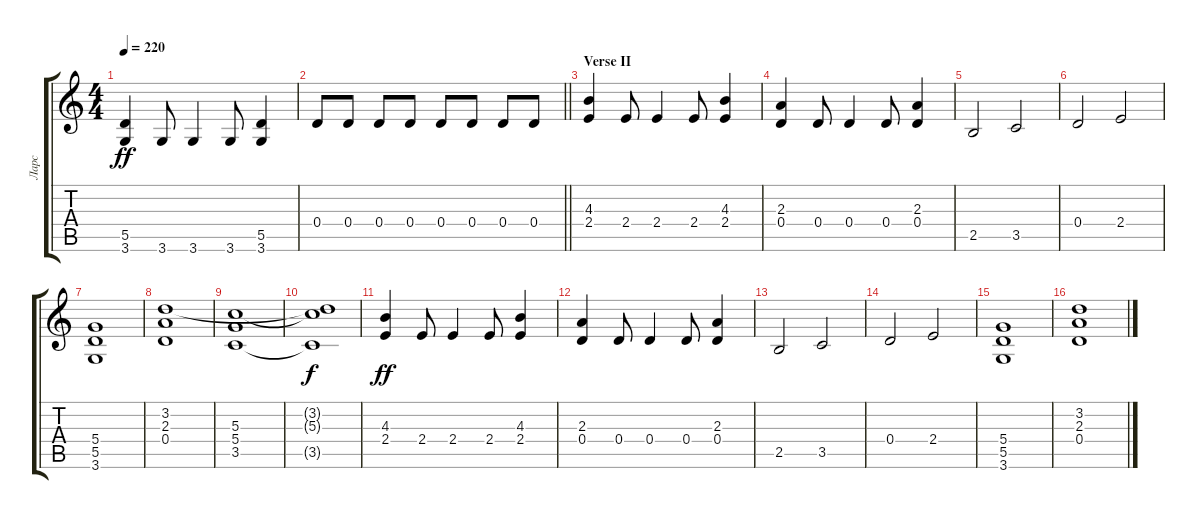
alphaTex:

\track ("Ларс" "Ларс") {instrument distortionguitar}
\staff {score tabs}
\tuning (E4 B3 G3 D3 A2 E2) {hide}
\ts (4 4)
\tempo 220
\clef g2
\ks c
(5.5 3.6).4{dy ff} 3.6.8 3.6.4 3.6.8 (5.5 3.6).4 |
\barLineRight lightlight
0.4.8 0.4.8 0.4.8 0.4.8 0.4.8 0.4.8 0.4.8 0.4.8 |
\section ("" "Verse II")
(4.3 2.4).4 2.4.8 2.4.4 2.4.8 (4.3 2.4).4 |
(2.3 0.4).4 0.4.8 0.4.4 0.4.8 (2.3 0.4).4 |
2.5.2 3.5.2 |
0.4.2 2.4.2 |
(5.4 5.5 3.6).1 |
(3.2 2.3 0.4).1 |
(5.3 5.4 3.5).1 |
(3.2{t} 5.3{t} 3.5{t}).1{dy f} |
(4.3 2.4).4{dy ff} 2.4.8 2.4.4 2.4.8 (4.3 2.4).4 |
(2.3 0.4).4 0.4.8 0.4.4 0.4.8 (2.3 0.4).4 |
2.5.2 3.5.2 |
0.4.2 2.4.2 |
(5.4 5.5 3.6).1 |
(3.2 2.3 0.4).1
